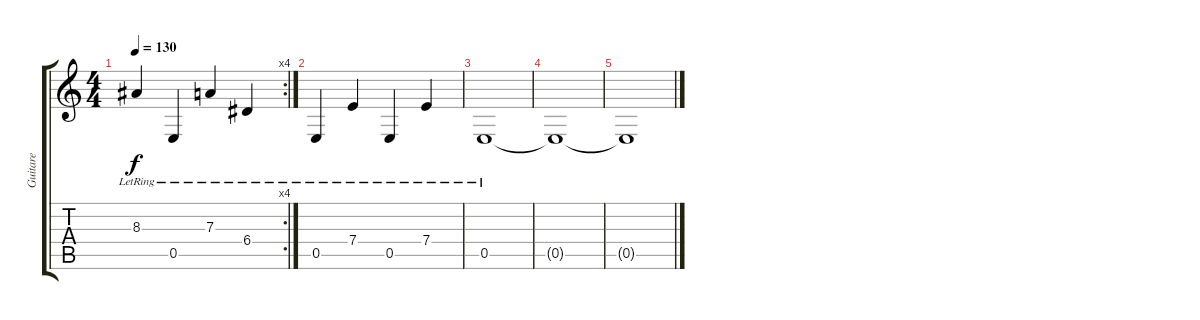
\track ("Guitare" "Guitare") {instrument distortionguitar}
\staff {score tabs}
\tuning (B3 Gb3 D3 A2 E2 B1) {hide}
\rc 4
\ts (4 4)
\tempo 130
\clef g2
\ks c
8.3{lr}.4{dy f} 0.5{lr}.4 7.3{lr}.4 6.4{lr}.4 |
0.5{lr}.4{volume 0} 7.4{lr}.4 0.5{lr}.4 7.4{lr}.4 |
0.5{lr}.1 |
0.5{t}.1 |
0.5{t}.1
